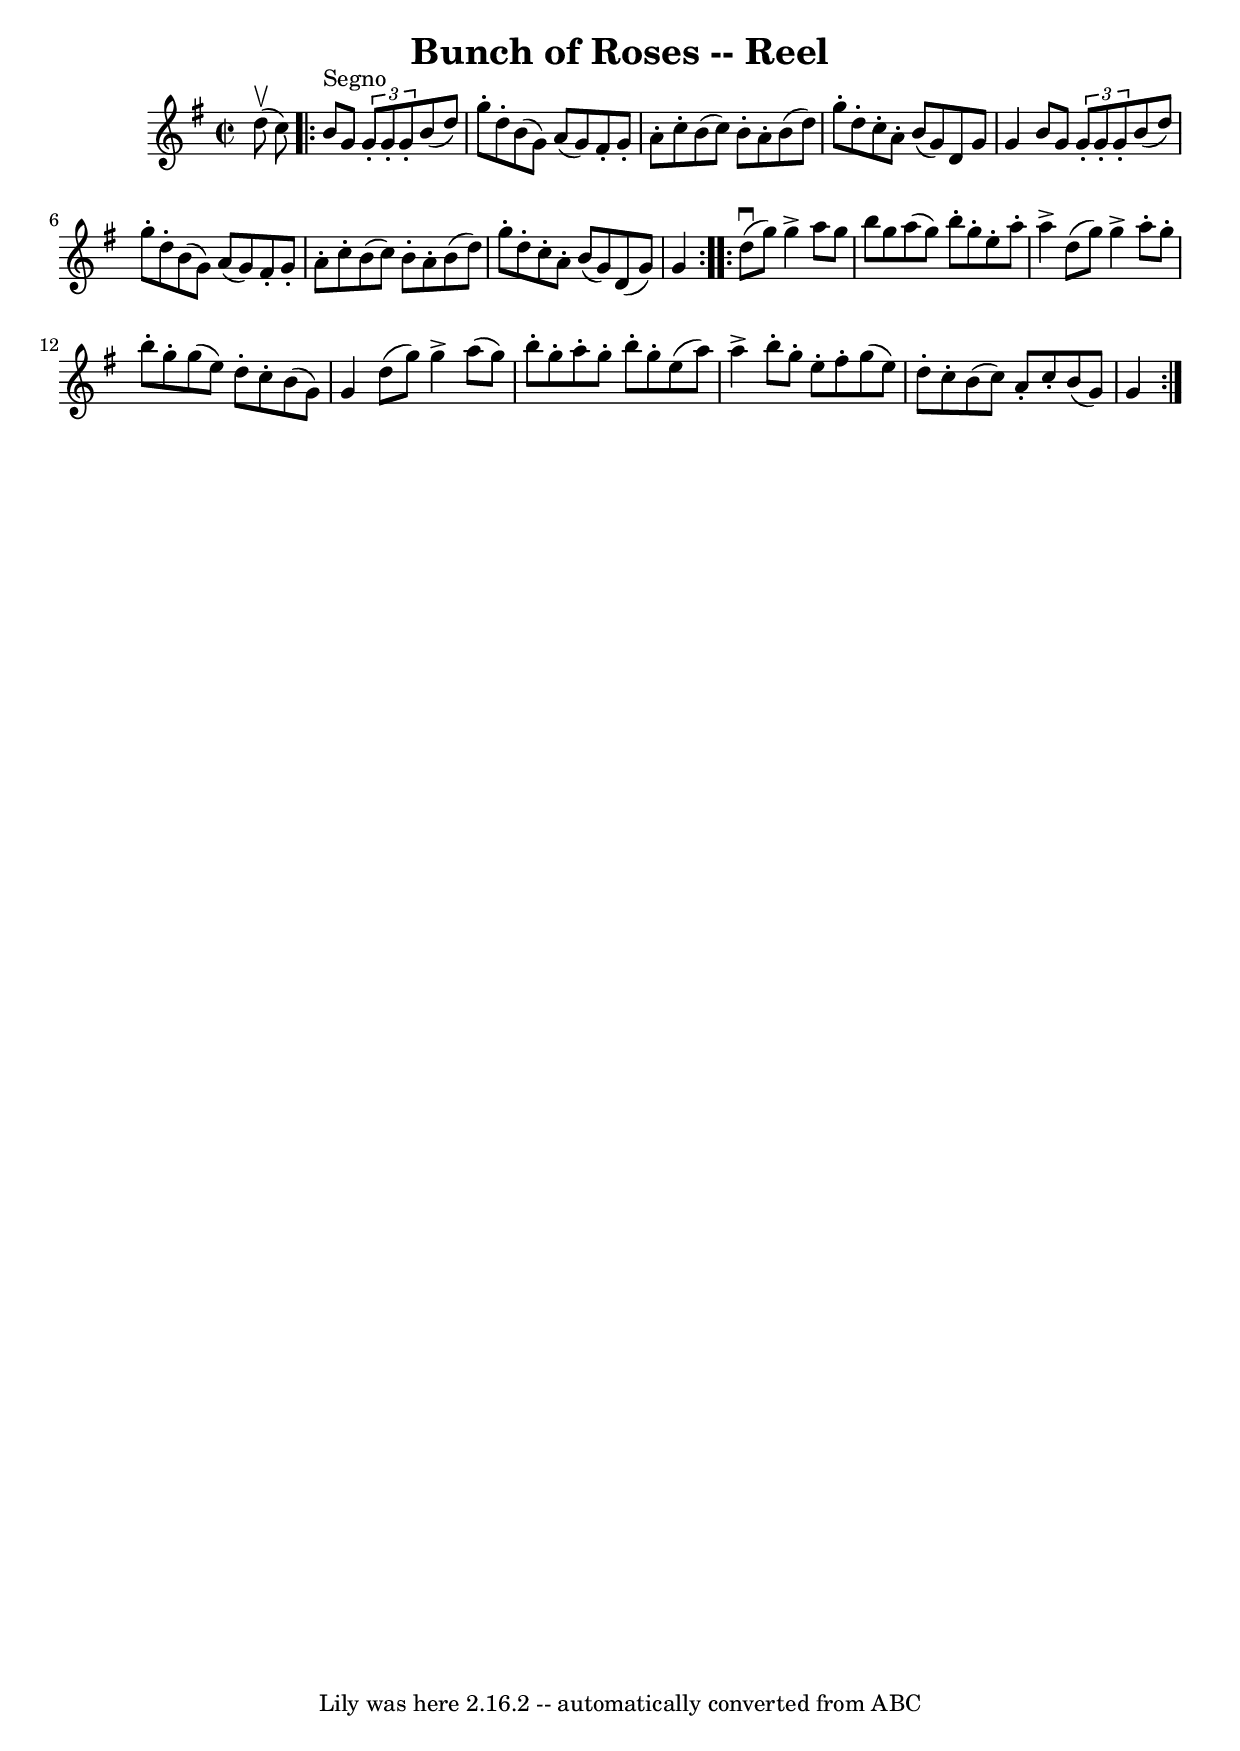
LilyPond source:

\version "2.16.2"
\include "Mammoth.ily"
\header {
	%% book = "Ryan's Mammoth Collection"
	crossRefNumber = "1"
	footnotes = "\\\\267"
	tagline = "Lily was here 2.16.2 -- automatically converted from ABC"
	title = "Bunch of Roses -- Reel"
}
voicedefault =  {


\override Staff.TimeSignature #'style = #'C
 \time 2/2 
\key g \major d''8^\upbow(c''8)   \repeat volta 2 { b'8 
^"Segno" g'8    \times 2/3 { g'8 -. g'8 -. g'8 -. } b'8 (d''8)  
 g''8 -. d''8 -.   |
 b'8 (g'8) a'8 (g'8) fis'8 -.   
g'8 -. a'8 -. c''8 -.   |
 b'8 (c''8) b'8 -. a'8 -. b'8 
(d''8) g''8 -. d''8 -.   |
 c''8 -. a'8 -. b'8 (g'8  
-) d'8 g'8 g'4    |
 b'8 g'8    \times 2/3 { g'8 -.   
g'8 -. g'8 -. } b'8 (d''8) g''8 -. d''8 -.   |
 b'8 (
g'8) a'8 (g'8) fis'8 -. g'8 -. a'8 -. c''8 -.   |
   
b'8 (c''8) b'8 -. a'8 -. b'8 (d''8) g''8 -. d''8 -.   
|
 c''8 -. a'8 -. b'8 (g'8) d'8 (g'8) g'4    }    
 \repeat volta 2 { d''8^\downbow(g''8) g''4^\accent a''8 g''8  
 b''8 g''8    |
 a''8 (g''8) b''8 -. g''8 -. e''8 -.   
a''8 -. a''4^\accent   |
 d''8 (g''8) g''4^\accent a''8 
-. g''8 -. b''8 -. g''8 -.   |
 g''8 (e''8) d''8 -.   
c''8 -. b'8 (g'8) g'4    |
 d''8 (g''8) g''4 
^\accent a''8 (g''8) b''8 -. g''8 -.   |
 a''8 -. g''8 -. 
 b''8 -. g''8 -. e''8 (a''8) a''4^\accent   |
 b''8 -.   
g''8 -. e''8 -. fis''8 -. g''8 (e''8) d''8 -. c''8 -.   
|
 b'8 (c''8) a'8 -. c''8 -. b'8 (g'8) g'4      } 
  
}

\score{
    <<

	\context Staff="default"
	{
	    \voicedefault 
	}

    >>
	\layout {
	}
	\midi {}
}
